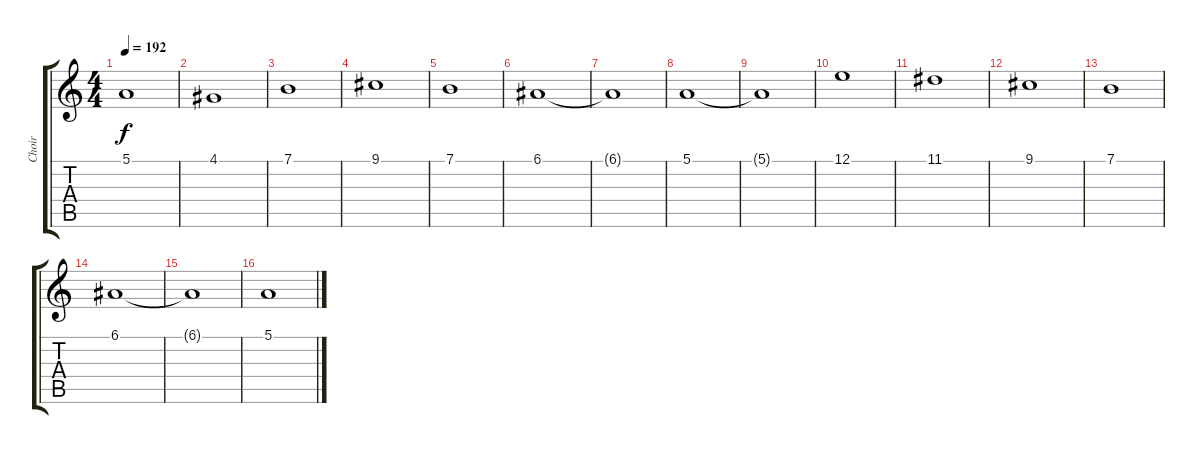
\track ("Choir" "Choir") {instrument choiraahs}
\staff {score tabs}
\tuning (E4 B3 G3 D3 A2 E2) {hide}
\ts (4 4)
\tempo 192
\clef g2
\ks c
5.1{t}.1{dy f} |
4.1.1 |
7.1.1 |
9.1.1 |
7.1.1 |
6.1.1 |
6.1{t}.1 |
5.1.1 |
5.1{t}.1 |
12.1.1 |
11.1.1 |
9.1.1 |
7.1.1 |
6.1.1 |
6.1{t}.1 |
5.1.1
